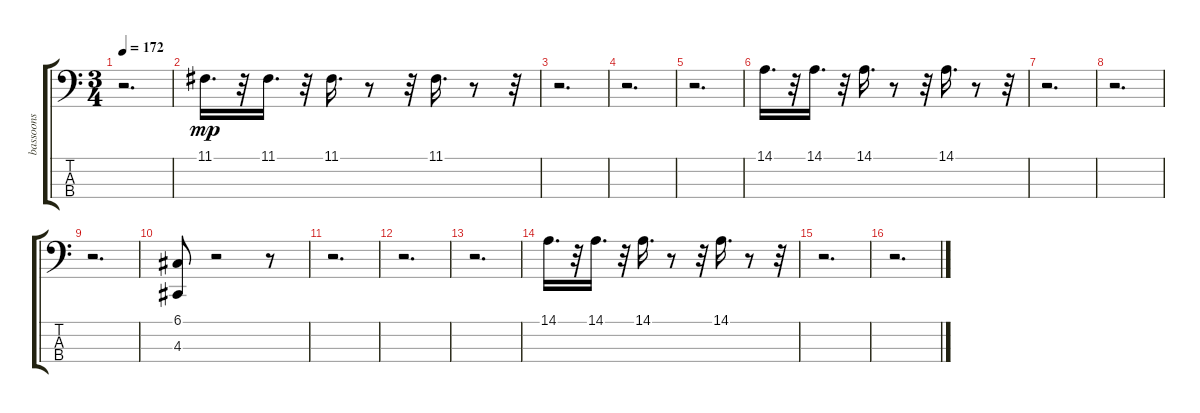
\track ("bassoons" "bassoons") {instrument bassoon}
\staff {score tabs}
\tuning (G2 D2 A1 E1) {hide}
\ts (3 4)
\tempo 172
\clef f4
\ks c
r.2{d dy mp} |
11.1.16{d} r.32 11.1.16{d} r.32 11.1.16{d} r.8 r.32 11.1.16{d} r.8 r.32 |
r.2{d} |
r.2{d} |
r.2{d} |
14.1.16{d} r.32 14.1.16{d} r.32 14.1.16{d} r.8 r.32 14.1.16{d} r.8 r.32 |
r.2{d} |
r.2{d} |
r.2{d} |
(6.1 4.3).8 r.2 r.8 |
r.2{d} |
r.2{d} |
r.2{d} |
14.1.16{d} r.32 14.1.16{d} r.32 14.1.16{d} r.8 r.32 14.1.16{d} r.8 r.32 |
r.2{d} |
r.2{d}
